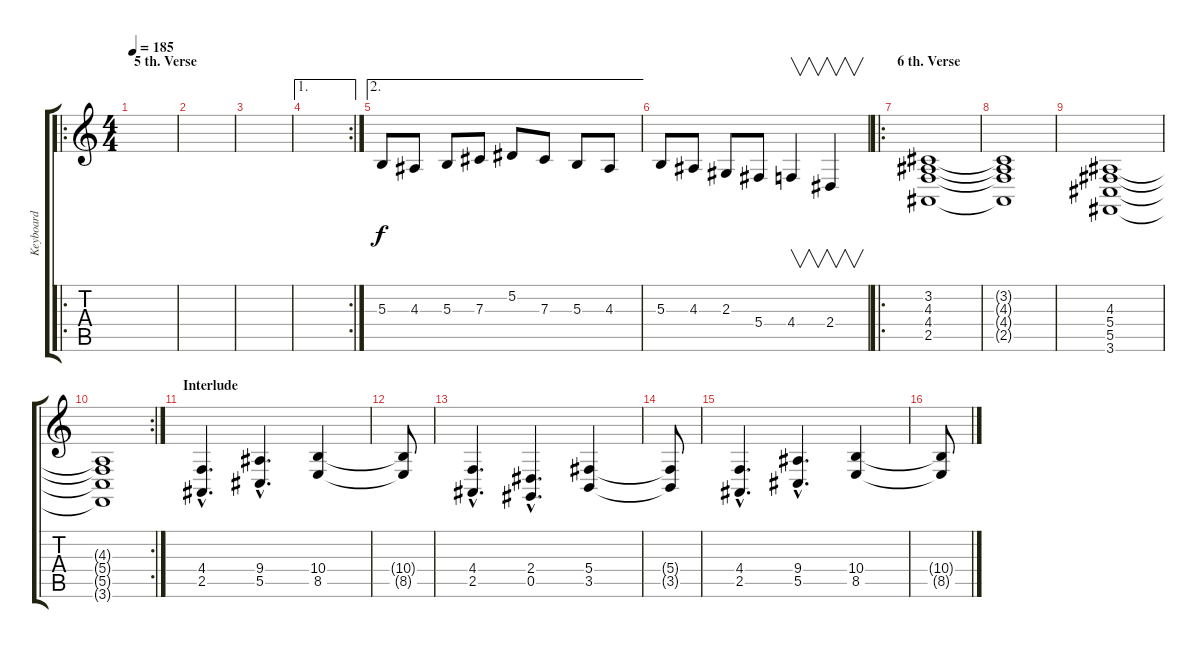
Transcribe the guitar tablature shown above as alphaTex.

\track ("Keyboard" "Keyboard") {instrument stringensemble1}
\staff {score tabs}
\tuning (Eb4 Bb3 Gb3 Db3 Ab2 Eb2) {hide}
\ro
\ts (4 4)
\section ("" "5 th. Verse")
\tempo 185
\clef g2
\ks c
|
|
|
\ae 1
\rc 2
|
\ae 2
5.3.8{instrument pizzicatostrings} 4.3.8 5.3.8 7.3.8 5.2.8 7.3.8 5.3.8 4.3.8 |
5.3.8 4.3.8 2.3.8 5.4.8 4.4.4{v} 2.4.4{v} |
\ro
\section ("" "6 th. Verse")
(3.2 4.3 4.4 2.5).1{volume 10 instrument stringensemble1} |
(3.2{t} 4.3{t} 4.4{t} 2.5{t}).1 |
(4.3 5.4 5.5 3.6).1 |
\rc 2
(4.3{t} 5.4{t} 5.5{t} 3.6{t}).1 |
\section ("" "Interlude")
(4.4{hac} 2.5{hac}).4{d} (9.4{hac} 5.5{hac}).4{d} (10.4 8.5).4 |
(10.4{t} 8.5{t}).8 |
(4.4{hac} 2.5{hac}).4{d} (2.4{hac} 0.5{hac}).4{d} (5.4 3.5).4 |
(5.4{t} 3.5{t}).8 |
(4.4{hac} 2.5{hac}).4{d} (9.4{hac} 5.5{hac}).4{d} (10.4 8.5).4 |
(10.4{t} 8.5{t}).8
